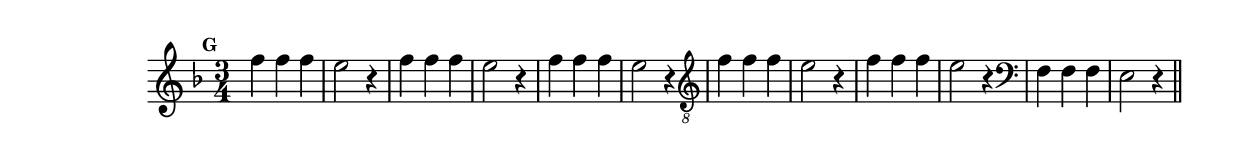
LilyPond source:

%% -*- coding: utf-8 -*-
\version "2.12.1"

%% \header { texidoc="Perguntas e Respostas"}

\relative c'' {

  \override Staff.TimeSignature #'style = #'()
  \time 3/4 
  \override Score.BarNumber #'transparent = ##t
  \override Score.RehearsalMark #'font-size = #-2
  \override Score.BarNumber #'transparent = ##t
  \set Score.markFormatter = #format-mark-numbers
  \key d \minor

  \mark 7

  %% CAVAQUINHO - BANJO
  \tag #'cv {
    f4 f f | e2 r4 
  }

  %% BANDOLIM
  \tag #'bd {
    f4 f f | e2 r4 
  }

  %% VIOLA
  \tag #'va {
    f4 f f | e2 r4 
  }

  %% VIOLÃO TENOR
  \tag #'vt {
    \clef "G_8"
    f,4 f f | e2 r4 
  }

  %% VIOLÃO
  \tag #'vi {
    \clef "G_8"
    f4 f f | e2 r4 
  }

  %% BAIXO - BAIXOLÃO
  \tag #'bx {
    \clef bass
    f,4 f f | e2 r4 
  }


  %% END DOCUMENT
  \bar "||"
}
